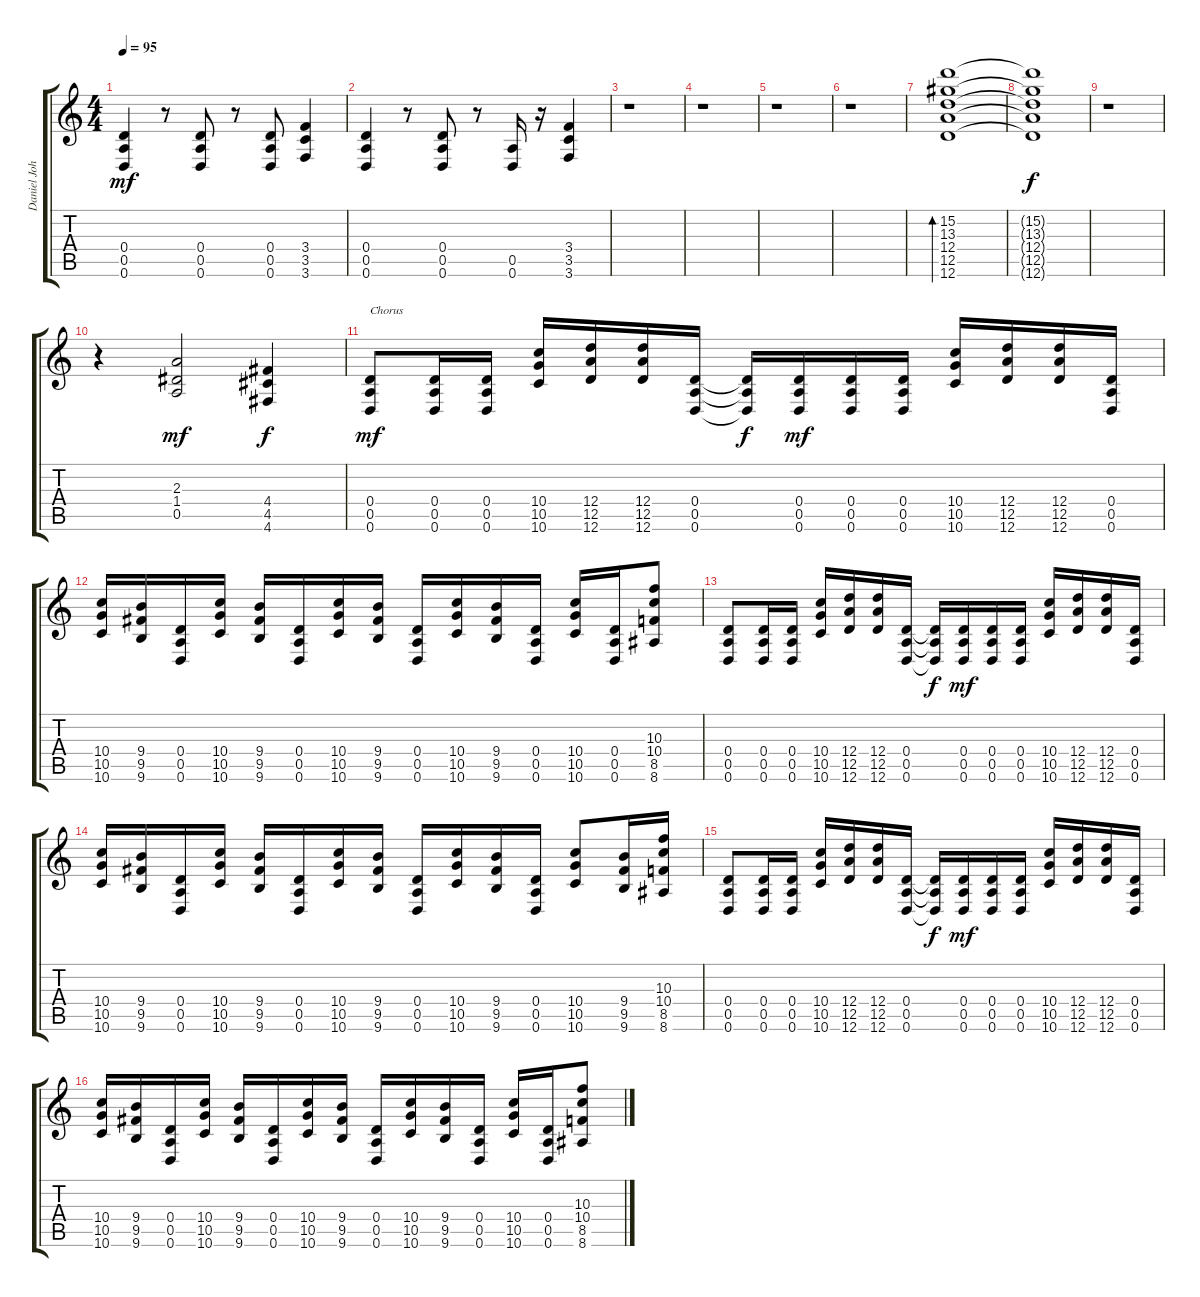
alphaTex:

\track ("Daniel Johns Gtr2" "Daniel Joh") {instrument distortionguitar}
\staff {score tabs}
\tuning (E4 B3 G3 D3 A2 D2) {hide}
\ts (4 4)
\tempo 95
\clef g2
\ks c
(0.4 0.5 0.6).4{dy mf} r.8 (0.4 0.5 0.6).8 r.8 (0.4 0.5 0.6).8 (3.4 3.5 3.6).4 |
(0.4 0.5 0.6).4 r.8 (0.4 0.5 0.6).8 r.8 (0.5 0.6).16 r.16 (3.4 3.5 3.6).4 |
r.1 |
r.1 |
r.1 |
r.1 |
(15.2 13.3 12.4 12.5 12.6).1{bd 240 instrument electricguitarjazz} |
(15.2{t} 13.3{t} 12.4{t} 12.5{t} 12.6{t}).1{dy f} |
r.1 |
r.4 (2.3 1.4 0.5).2{dy mf instrument distortionguitar} (4.4 4.5 4.6).4{dy f} |
(0.4 0.5 0.6).8{txt "Chorus" dy mf} (0.4 0.5 0.6).16 (0.4 0.5 0.6).16 (10.4 10.5 10.6).16 (12.4 12.5 12.6).16 (12.4 12.5 12.6).16 (0.4 0.5 0.6).16 (0.4{t} 0.5{t} 0.6{t}).16{dy f} (0.4 0.5 0.6).16{dy mf} (0.4 0.5 0.6).16 (0.4 0.5 0.6).16 (10.4 10.5 10.6).16 (12.4 12.5 12.6).16 (12.4 12.5 12.6).16 (0.4 0.5 0.6).16 |
(10.4 10.5 10.6).16 (9.4 9.5 9.6).16 (0.4 0.5 0.6).16 (10.4 10.5 10.6).16 (9.4 9.5 9.6).16 (0.4 0.5 0.6).16 (10.4 10.5 10.6).16 (9.4 9.5 9.6).16 (0.4 0.5 0.6).16 (10.4 10.5 10.6).16 (9.4 9.5 9.6).16 (0.4 0.5 0.6).16 (10.4 10.5 10.6).16 (0.4 0.5 0.6).16 (10.3 10.4 8.5 8.6).8 |
(0.4 0.5 0.6).8 (0.4 0.5 0.6).16 (0.4 0.5 0.6).16 (10.4 10.5 10.6).16 (12.4 12.5 12.6).16 (12.4 12.5 12.6).16 (0.4 0.5 0.6).16 (0.4{t} 0.5{t} 0.6{t}).16{dy f} (0.4 0.5 0.6).16{dy mf} (0.4 0.5 0.6).16 (0.4 0.5 0.6).16 (10.4 10.5 10.6).16 (12.4 12.5 12.6).16 (12.4 12.5 12.6).16 (0.4 0.5 0.6).16 |
(10.4 10.5 10.6).16 (9.4 9.5 9.6).16 (0.4 0.5 0.6).16 (10.4 10.5 10.6).16 (9.4 9.5 9.6).16 (0.4 0.5 0.6).16 (10.4 10.5 10.6).16 (9.4 9.5 9.6).16 (0.4 0.5 0.6).16 (10.4 10.5 10.6).16 (9.4 9.5 9.6).16 (0.4 0.5 0.6).16 (10.4 10.5 10.6).8 (9.4 9.5 9.6).16 (10.3 10.4 8.5 8.6).16 |
(0.4 0.5 0.6).8 (0.4 0.5 0.6).16 (0.4 0.5 0.6).16 (10.4 10.5 10.6).16 (12.4 12.5 12.6).16 (12.4 12.5 12.6).16 (0.4 0.5 0.6).16 (0.4{t} 0.5{t} 0.6{t}).16{dy f} (0.4 0.5 0.6).16{dy mf} (0.4 0.5 0.6).16 (0.4 0.5 0.6).16 (10.4 10.5 10.6).16 (12.4 12.5 12.6).16 (12.4 12.5 12.6).16 (0.4 0.5 0.6).16 |
(10.4 10.5 10.6).16 (9.4 9.5 9.6).16 (0.4 0.5 0.6).16 (10.4 10.5 10.6).16 (9.4 9.5 9.6).16 (0.4 0.5 0.6).16 (10.4 10.5 10.6).16 (9.4 9.5 9.6).16 (0.4 0.5 0.6).16 (10.4 10.5 10.6).16 (9.4 9.5 9.6).16 (0.4 0.5 0.6).16 (10.4 10.5 10.6).16 (0.4 0.5 0.6).16 (10.3 10.4 8.5 8.6).8
